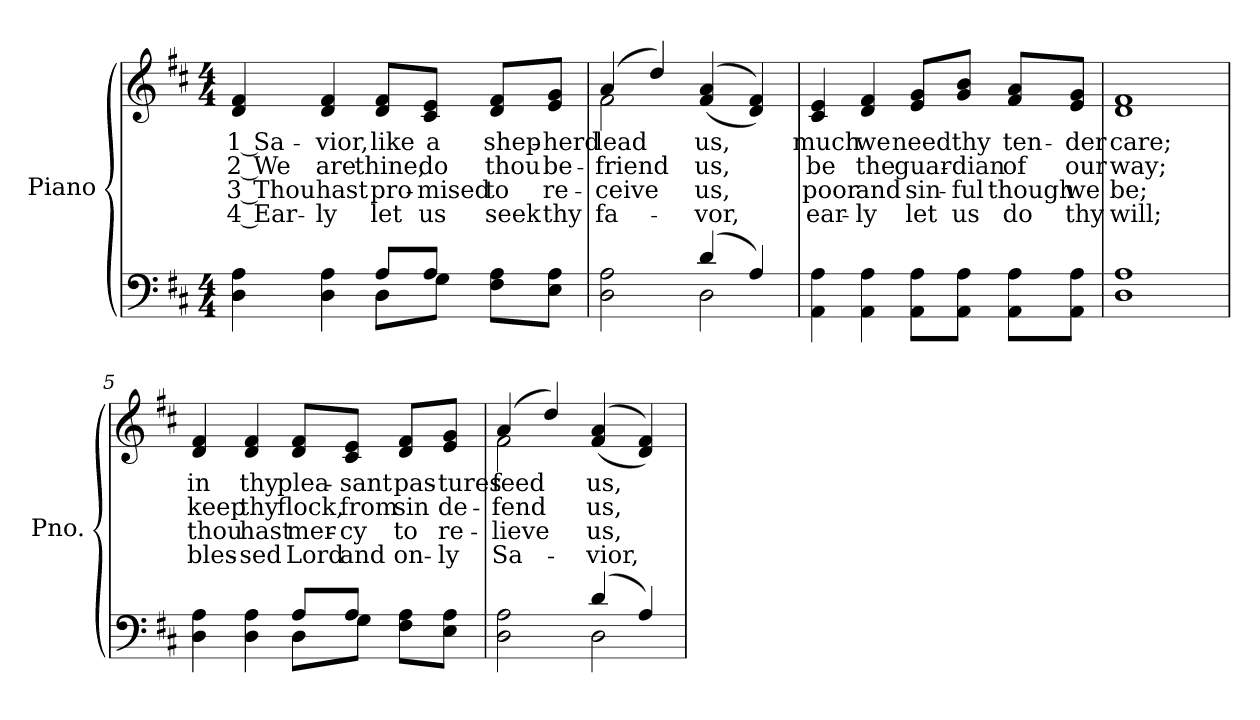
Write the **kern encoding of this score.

**kern	**kern	**text	**text	**text	**text
*part2	*part1	*part1	*part1	*part1	*part1
*staff2	*staff1	*staff1	*staff1	*staff1	*staff1
*I"Piano	*I"Piano	*	*	*	*
*I'Pno.	*I'Pno.	*	*	*	*
!!LO:PB:g=z
*clefF4	*clefG2	*	*	*	*
*k[f#c#]	*k[f#c#]	*	*	*	*
*D:	*D:	*	*	*	*
*M4/4	*M4/4	*	*	*	*
=1	=1	=1	=1	=1	=1
*^	*	*	*	*	*
!	!	!	!LO:LY:b:color=#000000	!LO:LY:b:color=#000000	!LO:LY:b:color=#000000	!LO:LY:b:color=#000000
4Di\ 4Ai	2ryy	4di/ 4f#i	1 Sa-	2 We	-3 Thou	4 Ear-
!	!	!	!LO:LY:b:color=#000000	!LO:LY:b:color=#000000	!LO:LY:b:color=#000000	!LO:LY:b:color=#000000
4Di\ 4Ai	.	4di/ 4f#i	-vior,	are	hast	ly
!	!	!	!LO:LY:b:color=#000000	!LO:LY:b:color=#000000	!LO:LY:b:color=#000000	!LO:LY:b:color=#000000
8Ai/L	8Di\L	8di/ 8f#i/L	like	thine,	pro-	-let
!	!	!	!LO:LY:b:color=#000000	!LO:LY:b:color=#000000	!LO:LY:b:color=#000000	!LO:LY:b:color=#000000
8Ai/J	8Gi\J	8c#i/ 8ei/J	a	do	mised	us
!	!	!	!LO:LY:b:color=#000000	!LO:LY:b:color=#000000	!LO:LY:b:color=#000000	!LO:LY:b:color=#000000
8F#i\ 8Ai\L	4ryy	8di/ 8f#i/L	shep-	thou	to	seek
!	!	!	!LO:LY:b:color=#000000	!LO:LY:b:color=#000000	!LO:LY:b:color=#000000	!LO:LY:b:color=#000000
8Ei\ 8Ai\J	.	8ei/ 8gi/J	-herd	be-	re-	-thy
=2	=2	=2	=2	=2	=2	=2
!	!	!	!LO:LY:b:color=#000000	!LO:LY:b:color=#000000	!LO:LY:b:color=#000000	!LO:LY:b:color=#000000
*	*	*^	*	*	*	*
2Di\ 2Ai	2ryy	(4ai/	2f#i\	lead	-friend	ceive	fa-
.	.	4ddi/)	.	.	.	.	.
!	!	!	!	!LO:LY:b:color=#000000	!LO:LY:b:color=#000000	!LO:LY:b:color=#000000	!LO:LY:b:color=#000000
(4di/	2Di\	((4f#i/ 4ai	2ryy	us,	us,	-us,	vor,
4Ai/)	.	4di/ 4f#i))	.	.	.	.	.
*v	*v	*	*	*	*	*	*
*	*v	*v	*	*	*	*
=3	=3	=3	=3	=3	=3
!	!	!LO:LY:b:color=#000000	!LO:LY:b:color=#000000	!LO:LY:b:color=#000000	!LO:LY:b:color=#000000
4AAi\ 4Ai	4c#i/ 4ei	much	be	poor	ear-
!	!	!LO:LY:b:color=#000000	!LO:LY:b:color=#000000	!LO:LY:b:color=#000000	!LO:LY:b:color=#000000
4AAi\ 4Ai	4di/ 4f#i	we	the	-and	ly
!	!	!LO:LY:b:color=#000000	!LO:LY:b:color=#000000	!LO:LY:b:color=#000000	!LO:LY:b:color=#000000
8AAi\ 8Ai\L	8ei/ 8gi/L	need	guar-	sin-	-let
!	!	!LO:LY:b:color=#000000	!LO:LY:b:color=#000000	!LO:LY:b:color=#000000	!LO:LY:b:color=#000000
8AAi\ 8Ai\J	8gi/ 8bi/J	thy	-dian	ful	us
!	!	!LO:LY:b:color=#000000	!LO:LY:b:color=#000000	!LO:LY:b:color=#000000	!LO:LY:b:color=#000000
8AAi\ 8Ai\L	8f#i/ 8ai/L	ten-	of	though	do
!	!	!LO:LY:b:color=#000000	!LO:LY:b:color=#000000	!LO:LY:b:color=#000000	!LO:LY:b:color=#000000
8AAi\ 8Ai\J	8ei/ 8gi/J	-der	our	we	thy
=4	=4	=4	=4	=4	=4
!	!	!LO:LY:b:color=#000000	!LO:LY:b:color=#000000	!LO:LY:b:color=#000000	!LO:LY:b:color=#000000
1Di 1Ai	1di 1f#i	care;	way;	be;	will;
!!LO:LB:g=z
=5	=5	=5	=5	=5	=5
*^	*	*	*	*	*
!	!	!	!LO:LY:b:color=#000000	!LO:LY:b:color=#000000	!LO:LY:b:color=#000000	!LO:LY:b:color=#000000
4Di\ 4Ai	2ryy	4di/ 4f#i	in	keep	thou	bles-
!	!	!	!LO:LY:b:color=#000000	!LO:LY:b:color=#000000	!LO:LY:b:color=#000000	!LO:LY:b:color=#000000
4Di\ 4Ai	.	4di/ 4f#i	thy	thy	-hast	sed
!	!	!	!LO:LY:b:color=#000000	!LO:LY:b:color=#000000	!LO:LY:b:color=#000000	!LO:LY:b:color=#000000
8Ai/L	8Di\L	8di/ 8f#i/L	plea-	flock,	mer-	-Lord
!	!	!	!LO:LY:b:color=#000000	!LO:LY:b:color=#000000	!LO:LY:b:color=#000000	!LO:LY:b:color=#000000
8Ai/J	8Gi\J	8c#i/ 8ei/J	-sant	from	cy	and
!	!	!	!LO:LY:b:color=#000000	!LO:LY:b:color=#000000	!LO:LY:b:color=#000000	!LO:LY:b:color=#000000
8F#i\ 8Ai\L	4ryy	8di/ 8f#i/L	pas-	sin	to	on-
!	!	!	!LO:LY:b:color=#000000	!LO:LY:b:color=#000000	!LO:LY:b:color=#000000	!LO:LY:b:color=#000000
8Ei\ 8Ai\J	.	8ei/ 8gi/J	-tures	de-	-re-	-ly
=6	=6	=6	=6	=6	=6	=6
!	!	!	!LO:LY:b:color=#000000	!LO:LY:b:color=#000000	!LO:LY:b:color=#000000	!LO:LY:b:color=#000000
*	*	*^	*	*	*	*
2Di\ 2Ai	2ryy	(4ai/	2f#i\	feed	-fend	lieve	Sa-
.	.	4ddi/)	.	.	.	.	.
!	!	!	!	!LO:LY:b:color=#000000	!LO:LY:b:color=#000000	!LO:LY:b:color=#000000	!LO:LY:b:color=#000000
(4di/	2Di\	((4f#i/ 4ai	2ryy	us,	us,	-us,	vior,
4Ai/)	.	4di/ 4f#i))	.	.	.	.	.
*v	*v	*	*	*	*	*	*
*	*v	*v	*	*	*	*
=	=	=	=	=	=
*-	*-	*-	*-	*-	*-
